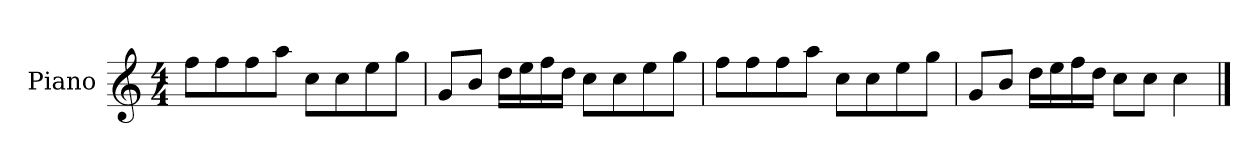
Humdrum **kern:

**kern
*part1
*staff1
*I"Piano
*I'P-no
*clefG2
*k[]
*M4/4
*MM90
=1
8ff\L
8ff\
8ff\
8aa\J
8cc\L
8cc\
8ee\
8gg\J
=2
8g/L
8b/J
16dd\LL
16ee\
16ff\
16dd\JJ
8cc\L
8cc\
8ee\
8gg\J
=3
8ff\L
8ff\
8ff\
8aa\J
8cc\L
8cc\
8ee\
8gg\J
=4
8g/L
8b/J
16dd\LL
16ee\
16ff\
16dd\JJ
8cc\L
8cc\J
4cc\
==
*-
